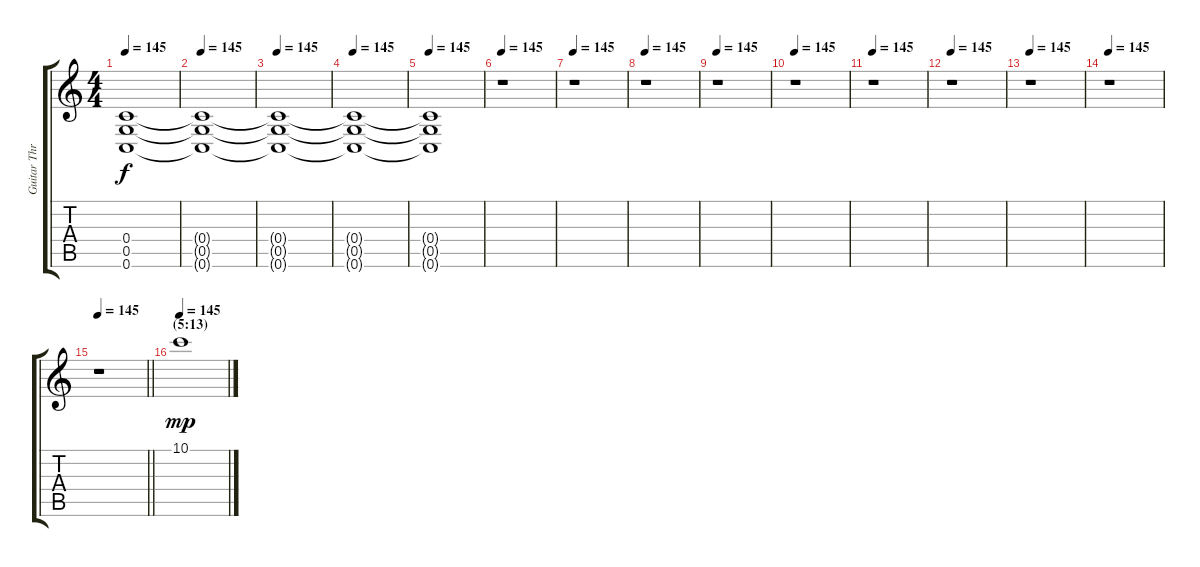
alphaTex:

\track ("Guitar Three" "Guitar Thr") {instrument distortionguitar}
\staff {score tabs}
\tuning (D4 A3 F3 C3 G2 C2) {hide}
\ts (4 4)
\tempo 145
\clef g2
\ks c
(0.4{t} 0.5{t} 0.6{t}).1{dy f} |
\tempo 145
(0.4{t} 0.5{t} 0.6{t}).1{volume 5} |
\tempo 145
(0.4{t} 0.5{t} 0.6{t}).1 |
\tempo 145
(0.4{t} 0.5{t} 0.6{t}).1 |
\tempo 145
(0.4{t} 0.5{t} 0.6{t}).1{volume 1} |
\tempo 145
r.1 |
\tempo 145
r.1 |
\tempo 145
r.1 |
\tempo 145
r.1 |
\tempo 145
r.1 |
\tempo 145
r.1 |
\tempo 145
r.1 |
\tempo 145
r.1 |
\tempo 145
r.1 |
\tempo 145
\barLineRight lightlight
r.1 |
\section ("" "(5:13)")
\tempo 145
10.1.1{dy mp volume 16 balance 8 instrument fx6goblins}
